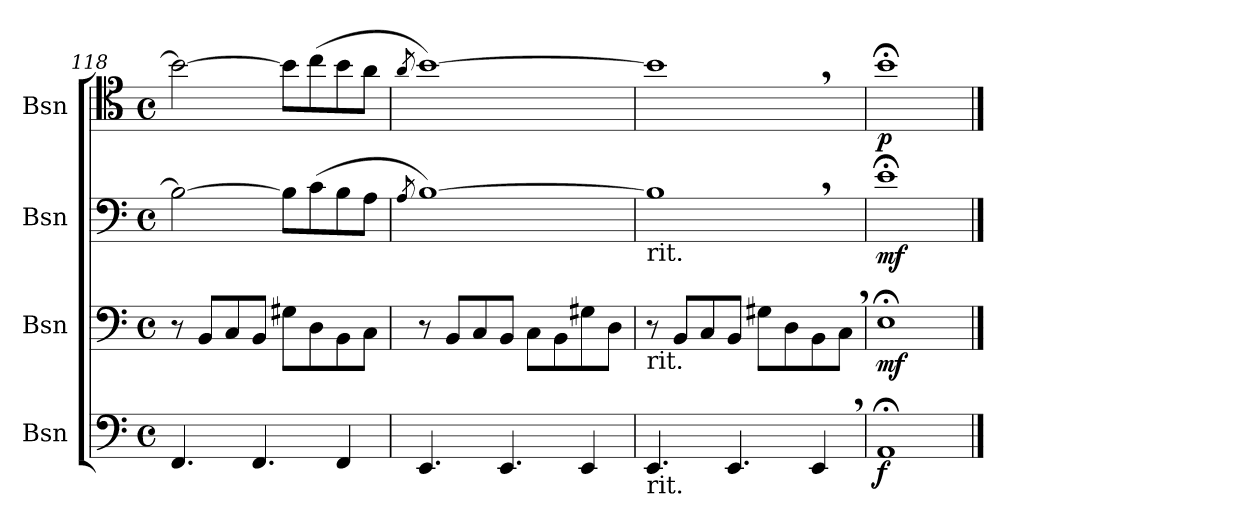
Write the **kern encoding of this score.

**kern	**dynam	**kern	**dynam	**kern	**dynam	**kern	**dynam
*part4	*part4	*part3	*part3	*part2	*part2	*part1	*part1
*staff4	*staff4	*staff3	*staff3	*staff2	*staff2	*staff1	*staff1
*I"Bsn	*	*I"Bsn	*	*I"Bsn	*	*I"Bsn	*
*I'Bsn.	*	*I'Bsn.	*	*I'Bsn.	*	*I'Bsn.	*
*clefF4	*	*clefF4	*	*clefF4	*	*clefC4	*
*k[]	*	*k[]	*	*k[]	*	*k[]	*
*M4/4	*	*M4/4	*	*M4/4	*	*M4/4	*
*met(c)	*	*met(c)	*	*met(c)	*	*met(c)	*
=118	=118	=118	=118	=118	=118	=118	=118
4.FF/	.	8r	.	2B\_	.	2b\_	.
.	.	8BB/L	.	.	.	.	.
.	.	8C/	.	.	.	.	.
4.FF/	.	8BB/J	.	.	.	.	.
.	.	8G#X\L	.	8B\L]	.	8b\L]	.
.	.	8D\	.	(>8c\	.	(>8cc\	.
4FF/	.	8BB\	.	8B\	.	8b\	.
.	.	8C\J	.	8A\J	.	8a\J	.
=119	=119	=119	=119	=119	=119	=119	=119
.	.	.	.	8qA/	.	8qa/	.
4.EE/	.	8r	.	[1B)	.	[1b)	.
.	.	8BB/L	.	.	.	.	.
.	.	8C/	.	.	.	.	.
4.EE/	.	8BB/J	.	.	.	.	.
.	.	8C\L	.	.	.	.	.
.	.	8BB\	.	.	.	.	.
4EE/	.	8G#X\	.	.	.	.	.
.	.	8D\J	.	.	.	.	.
=120	=120	=120	=120	=120	=120	=120	=120
!	!	!	!	!	!	!LO:TX:b:t=rit.	!
!	!	!	!	!LO:TX:b:t=rit.	!	!	!
!	!	!LO:TX:b:t=rit.	!	!	!	!	!
!LO:TX:b:t=rit.	!	!	!	!	!	!	!
*	*	*	*	*	*	*^	*
*	*	*	*	*	*	*	*^	*
*	*	*	*	*	*	*	*	*^	*
*	*	*	*	*	*	*	*	*	*^	*
*	*	*	*	*	*	*	*	*	*	*^	*
*	*	*	*	*	*	*	*	*	*	*	*^	*
4.EE/	.	8r	.	1B,]	.	1b,]	8ryy	4ryy	4.ryy	2ryy	2ryy	2.ryy	.
*	*	*	*	*	*	*MM125	*	*	*	*	*	*	*
.	.	8BB/L	.	.	.	.	2..ryy	.	.	.	.	.	.
*	*	*	*	*	*	*MM115	*	*	*	*	*	*	*
.	.	8C/	.	.	.	.	.	2.ryy	.	.	.	.	.
*	*	*	*	*	*	*MM105	*	*	*	*	*	*	*
4.EE/	.	8BB/J	.	.	.	.	.	.	2ryy	.	.	.	.
*	*	*	*	*	*	*MM95	*	*	*	*	*	*	*
.	.	8G#X\L	.	.	.	.	.	.	.	2ryy	8ryy	.	.
*	*	*	*	*	*	*MM85	*	*	*	*	*	*	*
.	.	8D\	.	.	.	.	.	.	.	.	4.ryy	.	.
*	*	*	*	*	*	*MM75	*	*	*	*	*	*	*
4EE,/	.	8BB\	.	.	.	.	.	.	.	.	.	4ryy	.
*	*	*	*	*	*	*MM65	*	*	*	*	*	*	*
.	.	8C,\J	.	.	.	.	.	.	8ryy	.	.	.	.
!!LO:LB:g=z
=121	=121	=121	=121	=121	=121	=121	=121	=121	=121	=121	=121	=121	=121
!	!LO:DY:b	!	!LO:DY:b	!	!LO:DY:b	!	!	!	!	!	!	!	!LO:DY:b
*	*	*	*	*	*	*v	*v	*v	*v	*v	*v	*v	*
1AA;<	f	1E;<	mf	1e;<	mf	1b;<	p
==	==	==	==	==	==	==	==
*-	*-	*-	*-	*-	*-	*-	*-
